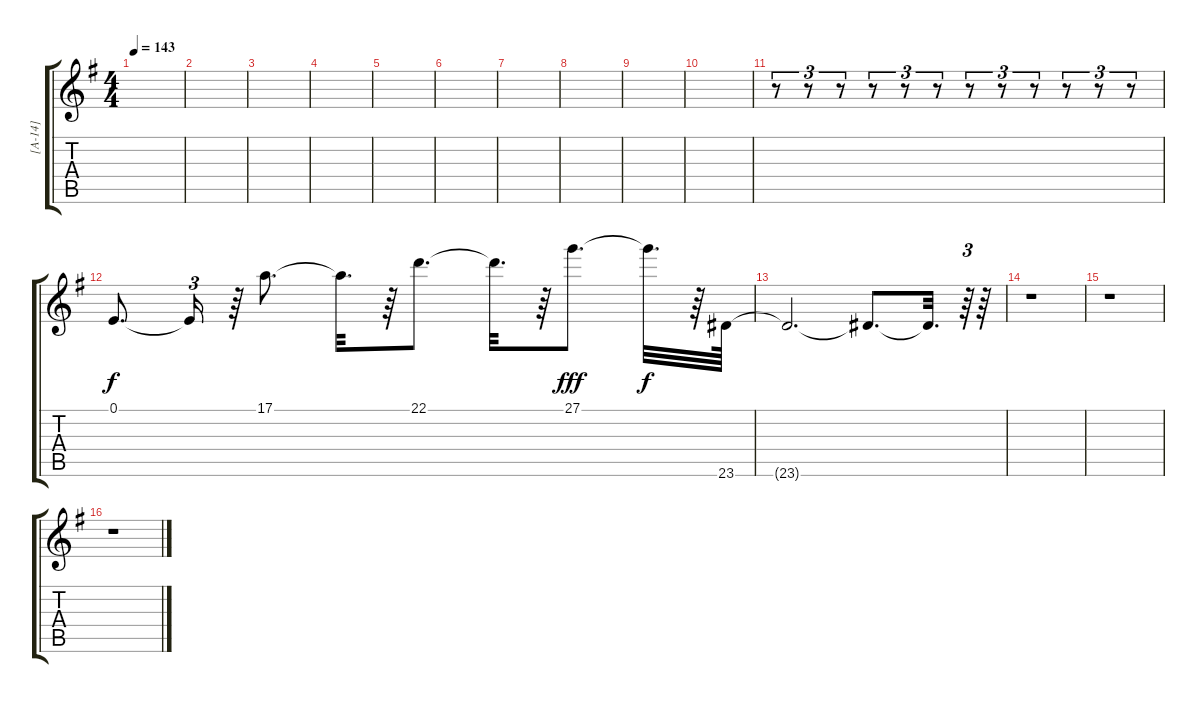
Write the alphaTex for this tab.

\track ("[A-14] " "[A-14] ") {instrument fx5brightness}
\staff {score tabs}
\tuning (E4 B3 G3 D3 A2 E2) {hide}
\ts (4 4)
\tempo 143
\clef g2
\ks g
|
|
|
|
|
|
|
|
|
|
r.8{tu (3 2)} r.8{tu (3 2)} r.8{tu (3 2)} r.8{tu (3 2)} r.8{tu (3 2)} r.8{tu (3 2)} r.8{tu (3 2)} r.8{tu (3 2)} r.8{tu (3 2)} r.8{tu (3 2)} r.8{tu (3 2)} r.8{tu (3 2)} |
0.1.8{d dy f} 0.1{t}.16{tu (3 2)} r.64 17.1.8{d} 17.1{t}.32{d} r.64 22.1.8{d} 22.1{t}.32{d} r.64 27.1.8{d dy fff} 27.1{t}.32{d dy f} r.64 23.6.64 |
23.6{t}.2{d} 23.6{t}.8{d} 23.6{t}.32{d} r.64{tu (3 2)} r.64 |
r.1 |
r.1 |
r.1
